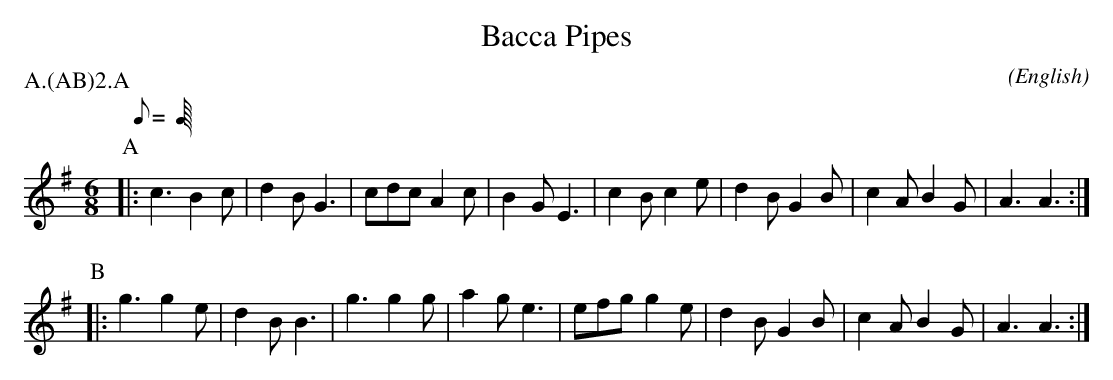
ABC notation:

X:1
T:Bacca Pipes
M:6/8
C:
O:English
P:A.(AB)2.A
K:ADor
Q:C3=132
P:A
|: c3   B2 c | d2 B G3   | cdc  A2 c | B2 G E3 |\
c2 B c2 e | d2 B G2 B | c2 A B2 G | A3   A3 :|
P:B
|: g3   g2 e | d2 B B3   | g3   g2 g | a2 g e3 |\
efg  g2 e | d2 B G2 B | c2 A B2 G | A3   A3 :|
